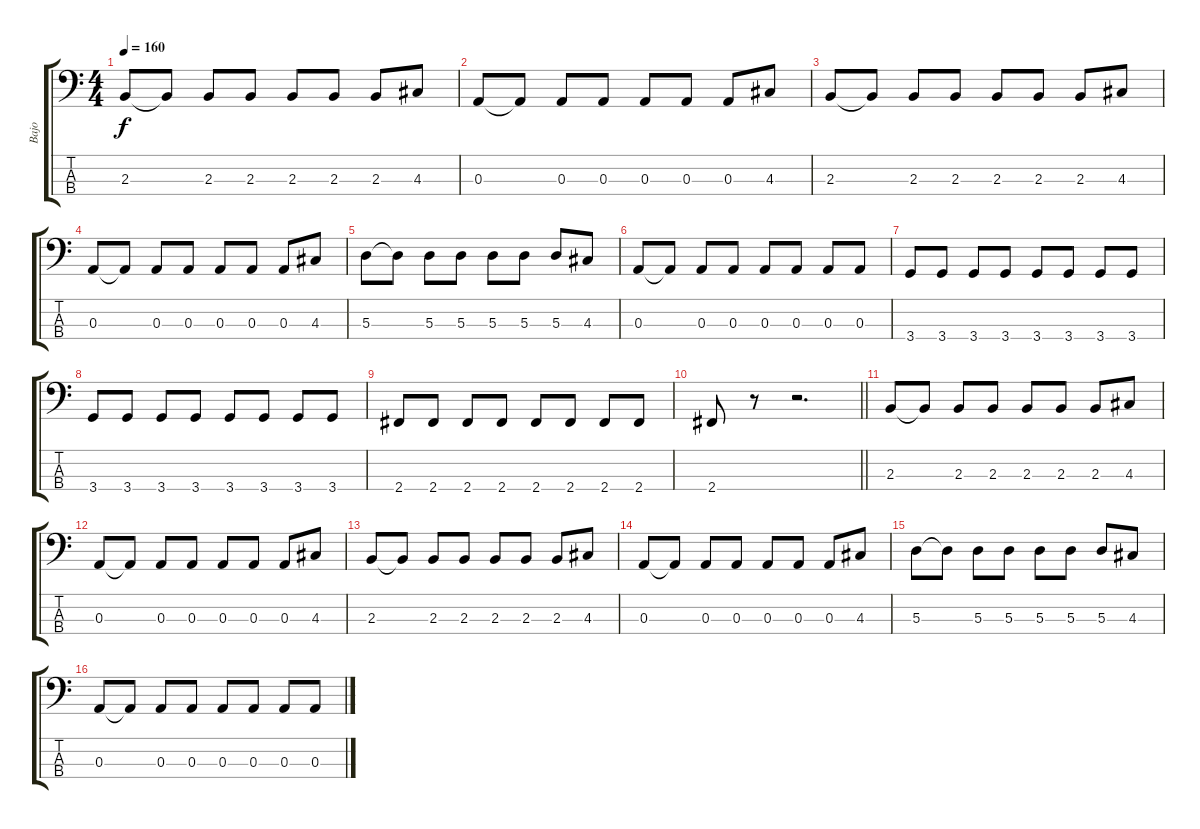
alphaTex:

\track ("Bajo" "Bajo") {instrument electricbasspick}
\staff {score tabs}
\tuning (G2 D2 A1 E1) {hide}
\ts (4 4)
\tempo 160
\clef f4
\ks c
2.3.8{dy f} 2.3{t}.8 2.3.8 2.3.8 2.3.8 2.3.8 2.3.8 4.3.8 |
0.3.8 0.3{t}.8 0.3.8 0.3.8 0.3.8 0.3.8 0.3.8 4.3.8 |
2.3.8 2.3{t}.8 2.3.8 2.3.8 2.3.8 2.3.8 2.3.8 4.3.8 |
0.3.8 0.3{t}.8 0.3.8 0.3.8 0.3.8 0.3.8 0.3.8 4.3.8 |
5.3.8 5.3{t}.8 5.3.8 5.3.8 5.3.8 5.3.8 5.3.8 4.3.8 |
0.3.8 0.3{t}.8 0.3.8 0.3.8 0.3.8 0.3.8 0.3.8 0.3.8 |
3.4.8 3.4.8 3.4.8 3.4.8 3.4.8 3.4.8 3.4.8 3.4.8 |
3.4.8 3.4.8 3.4.8 3.4.8 3.4.8 3.4.8 3.4.8 3.4.8 |
2.4.8 2.4.8 2.4.8 2.4.8 2.4.8 2.4.8 2.4.8 2.4.8 |
\barLineRight lightlight
2.4.8 r.8 r.2{d} |
2.3.8 2.3{t}.8 2.3.8 2.3.8 2.3.8 2.3.8 2.3.8 4.3.8 |
0.3.8 0.3{t}.8 0.3.8 0.3.8 0.3.8 0.3.8 0.3.8 4.3.8 |
2.3.8 2.3{t}.8 2.3.8 2.3.8 2.3.8 2.3.8 2.3.8 4.3.8 |
0.3.8 0.3{t}.8 0.3.8 0.3.8 0.3.8 0.3.8 0.3.8 4.3.8 |
5.3.8 5.3{t}.8 5.3.8 5.3.8 5.3.8 5.3.8 5.3.8 4.3.8 |
0.3.8 0.3{t}.8 0.3.8 0.3.8 0.3.8 0.3.8 0.3.8 0.3.8
